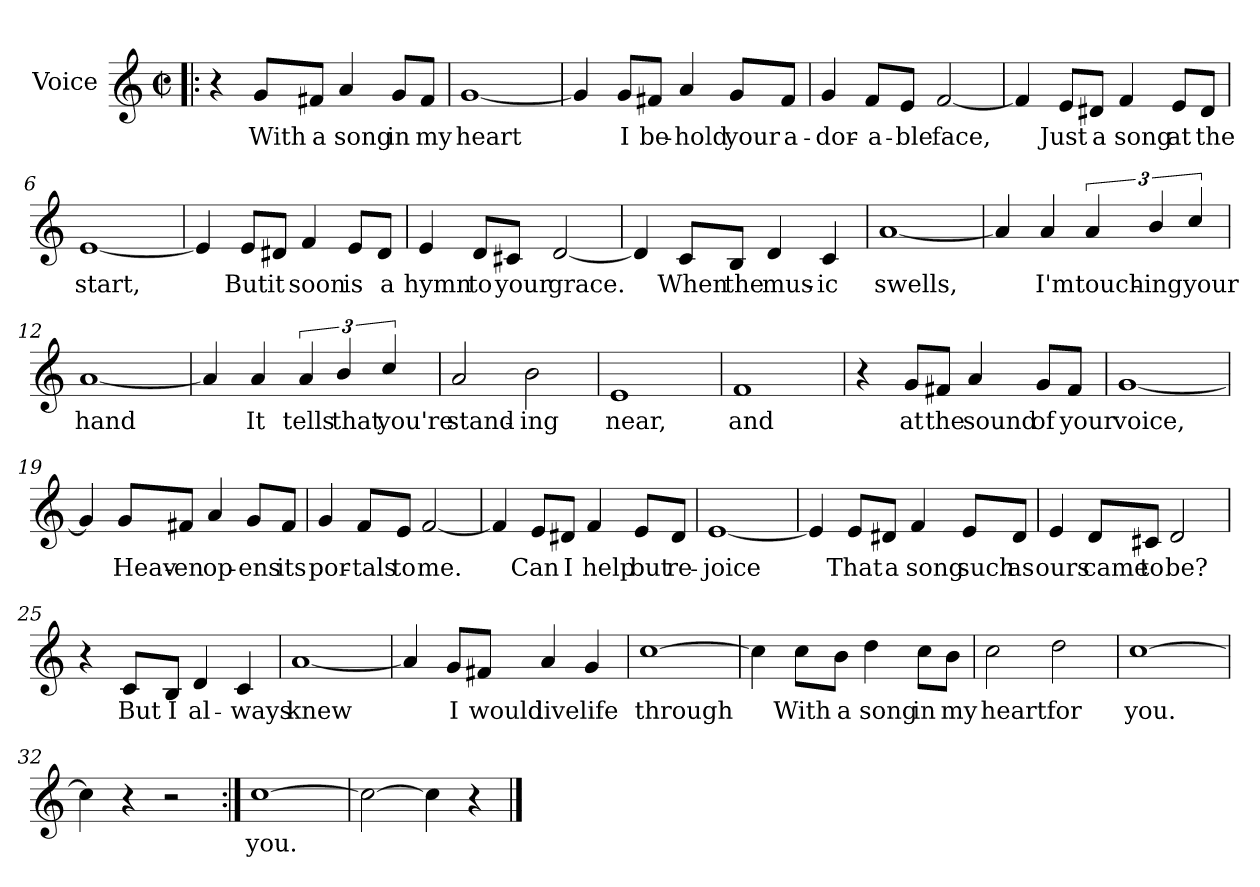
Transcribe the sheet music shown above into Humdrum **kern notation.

**kern	**text
*part1	*part1
*staff1	*staff1
*I"Voice	*
*clefG2	*
*k[]	*
*C:	*
*M2/2	*
*met(c|)	*
=1!|:	=1!|:
4r	.
8g/L	With
8f#X/J	a
4a/	song
8g/L	in
8f#/J	my
=2	=2
[1g	heart
=3	=3
4g/]	.
8g/L	I
8f#X/J	be-
4a/	-hold
8g/L	your
8f#/J	a-
=4	=4
4g/	dor-
8f/L	a-
8e/J	-ble
[2f/	face,
!!LO:LB:g=z
=5	=5
4f/]	.
8e/L	Just
8d#X/J	a
4f/	song
8e/L	at
8d#/J	the
=6	=6
[1e	start,
=7	=7
4e/]	.
8e/L	But
8d#X/J	it
4f/	soon
8e/L	is
8d#/J	a
=8	=8
4e/	hymn
8d/L	to
8c#X/J	your
[2d/	grace.
!!LO:LB:g=z
=9	=9
4d/]	.
8c/L	When
8B/J	the
4d/	mus-
4c/	-ic
=10	=10
[1a	swells,
=11	=11
4a/]	.
4a/	I'm
6a/	touch-
6b/	-ing
6cc/	your
=12	=12
[1a	hand
=13	=13
4a/]	.
4a/	It
6a/	tells
6b/	that
6cc/	you're
!!LO:LB:g=z
=14	=14
2a/	stand-
2b\	-ing
=15	=15
1e	near,
=16	=16
1f	and
=17	=17
4r	.
8g/L	at
8f#X/J	the
4a/	sound
8g/L	of
8f#/J	your
=18	=18
[1g	voice,
=19	=19
4g/]	.
8g/L	Heav-
8f#X/J	-en
4a/	op-
8g/L	-ens
8f#/J	its
!!LO:LB:g=z
=20	=20
4g/	por-
8f/L	-tals
8e/J	to
[2f/	me.
=21	=21
4f/]	.
8e/L	Can
8d#X/J	I
4f/	help
8e/L	but
8d#/J	re-
=22	=22
[1e	-joice
=23	=23
4e/]	.
8e/L	That
8d#X/J	a
4f/	song
8e/L	such
8d#/J	as
!!LO:LB:g=z
=24	=24
4e/	ours
8d/L	came
8c#X/J	to
2d/	be?
=25	=25
4r	.
8c/L	But
8B/J	I
4d/	al-
4c/	-ways
=26	=26
[1a	knew
=27	=27
4a/]	.
8g/L	I
8f#X/J	would
4a/	live
4g/	life
=28	=28
[1cc	through
!!LO:LB:g=z
=29	=29
4cc\]	.
8cc\L	With
8b\J	a
4dd\	song
8cc\L	in
8b\J	my
=30	=30
2cc\	heart
2dd\	for
=31	=31
[1cc	you.
=32	=32
4cc\]	.
4r	.
2r	.
=33:|!	=33:|!
[1cc	you.
=34	=34
2cc\_	.
4cc\]	.
4r	.
==	==
*-	*-
